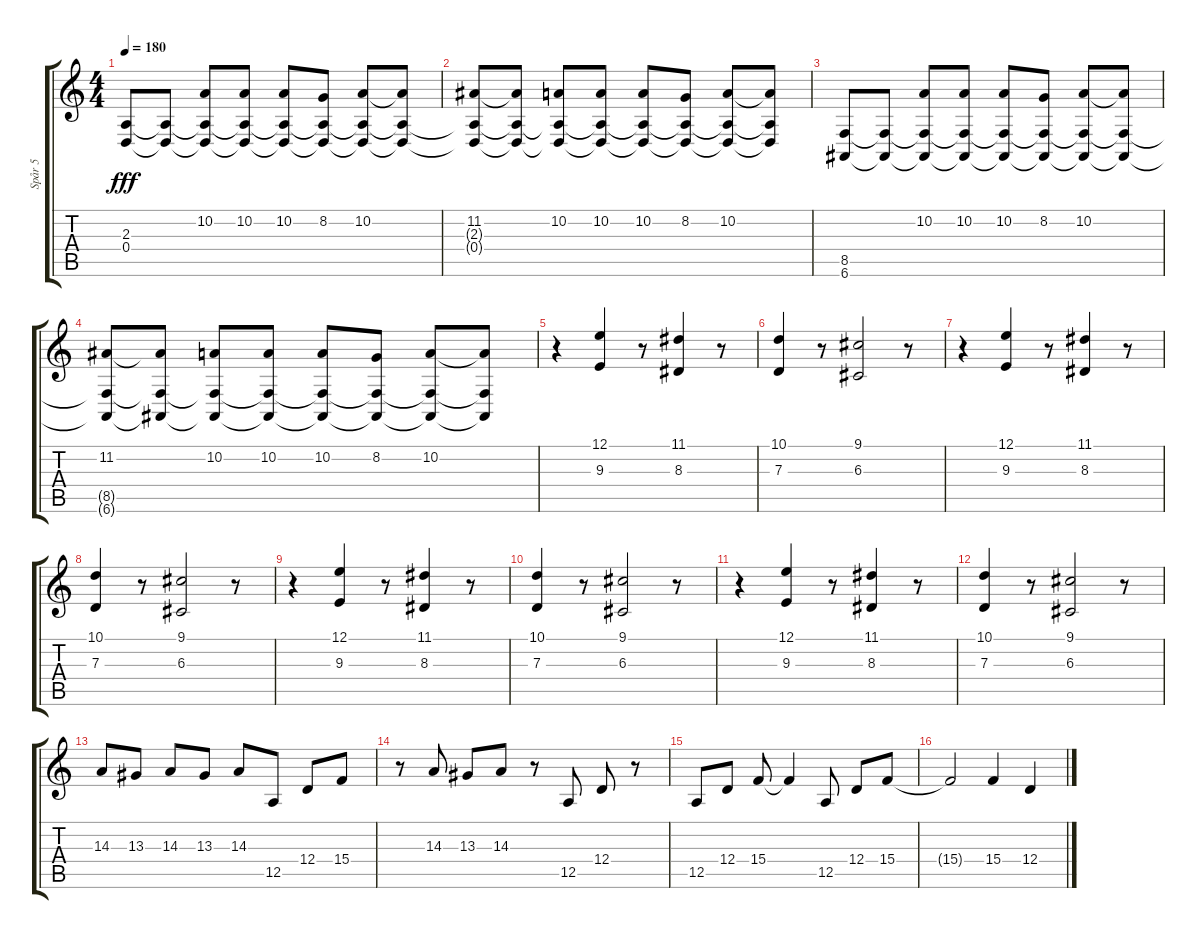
\track ("Spår 5" "Spår 5") {instrument stringensemble1}
\staff {score tabs}
\tuning (E4 B3 G3 D3 A2 E2) {hide}
\ts (4 4)
\tempo 180
\clef g2
\ks c
(2.3 0.4).8{dy fff} (2.3{t} 0.4{t}).8 (10.2 2.3{t} 0.4{t}).8 (10.2 2.3{t} 0.4{t}).8 (10.2 2.3{t} 0.4{t}).8 (8.2 2.3{t} 0.4{t}).8 (10.2 2.3{t} 0.4{t}).8 (10.2{t} 2.3{t} 0.4{t}).8 |
(11.2 2.3{t} 0.4{t}).8 (11.2{t} 2.3{t} 0.4{t}).8 (10.2 2.3{t} 0.4{t}).8 (10.2 2.3{t} 0.4{t}).8 (10.2 2.3{t} 0.4{t}).8 (8.2 2.3{t} 0.4{t}).8 (10.2 2.3{t} 0.4{t}).8 (10.2{t} 2.3{t} 0.4{t}).8 |
(8.5 6.6).8 (8.5{t} 6.6{t}).8 (10.2 8.5{t} 6.6{t}).8 (10.2 8.5{t} 6.6{t}).8 (10.2 8.5{t} 6.6{t}).8 (8.2 8.5{t} 6.6{t}).8 (10.2 8.5{t} 6.6{t}).8 (10.2{t} 8.5{t} 6.6{t}).8 |
(11.2 8.5{t} 6.6{t}).8 (11.2{t} 8.5{t} 6.6{t}).8 (10.2 8.5{t} 6.6{t}).8 (10.2 8.5{t} 6.6{t}).8 (10.2 8.5{t} 6.6{t}).8 (8.2 8.5{t} 6.6{t}).8 (10.2 8.5{t} 6.6{t}).8 (10.2{t} 8.5{t} 6.6{t}).8 |
r.4 (12.1 9.3).4 r.8 (11.1 8.3).4 r.8 |
(10.1 7.3).4 r.8 (9.1 6.3).2 r.8 |
r.4 (12.1 9.3).4 r.8 (11.1 8.3).4 r.8 |
(10.1 7.3).4 r.8 (9.1 6.3).2 r.8 |
r.4 (12.1 9.3).4 r.8 (11.1 8.3).4 r.8 |
(10.1 7.3).4 r.8 (9.1 6.3).2 r.8 |
r.4 (12.1 9.3).4 r.8 (11.1 8.3).4 r.8 |
(10.1 7.3).4 r.8 (9.1 6.3).2 r.8 |
14.3.8 13.3.8 14.3.8 13.3.8 14.3.8 12.5.8 12.4.8 15.4.8 |
r.8 14.3.8 13.3.8 14.3.8 r.8 12.5.8 12.4.8 r.8 |
12.5.8 12.4.8 15.4.8 15.4{t}.4 12.5.8 12.4.8 15.4.8 |
15.4{t}.2 15.4.4 12.4.4
